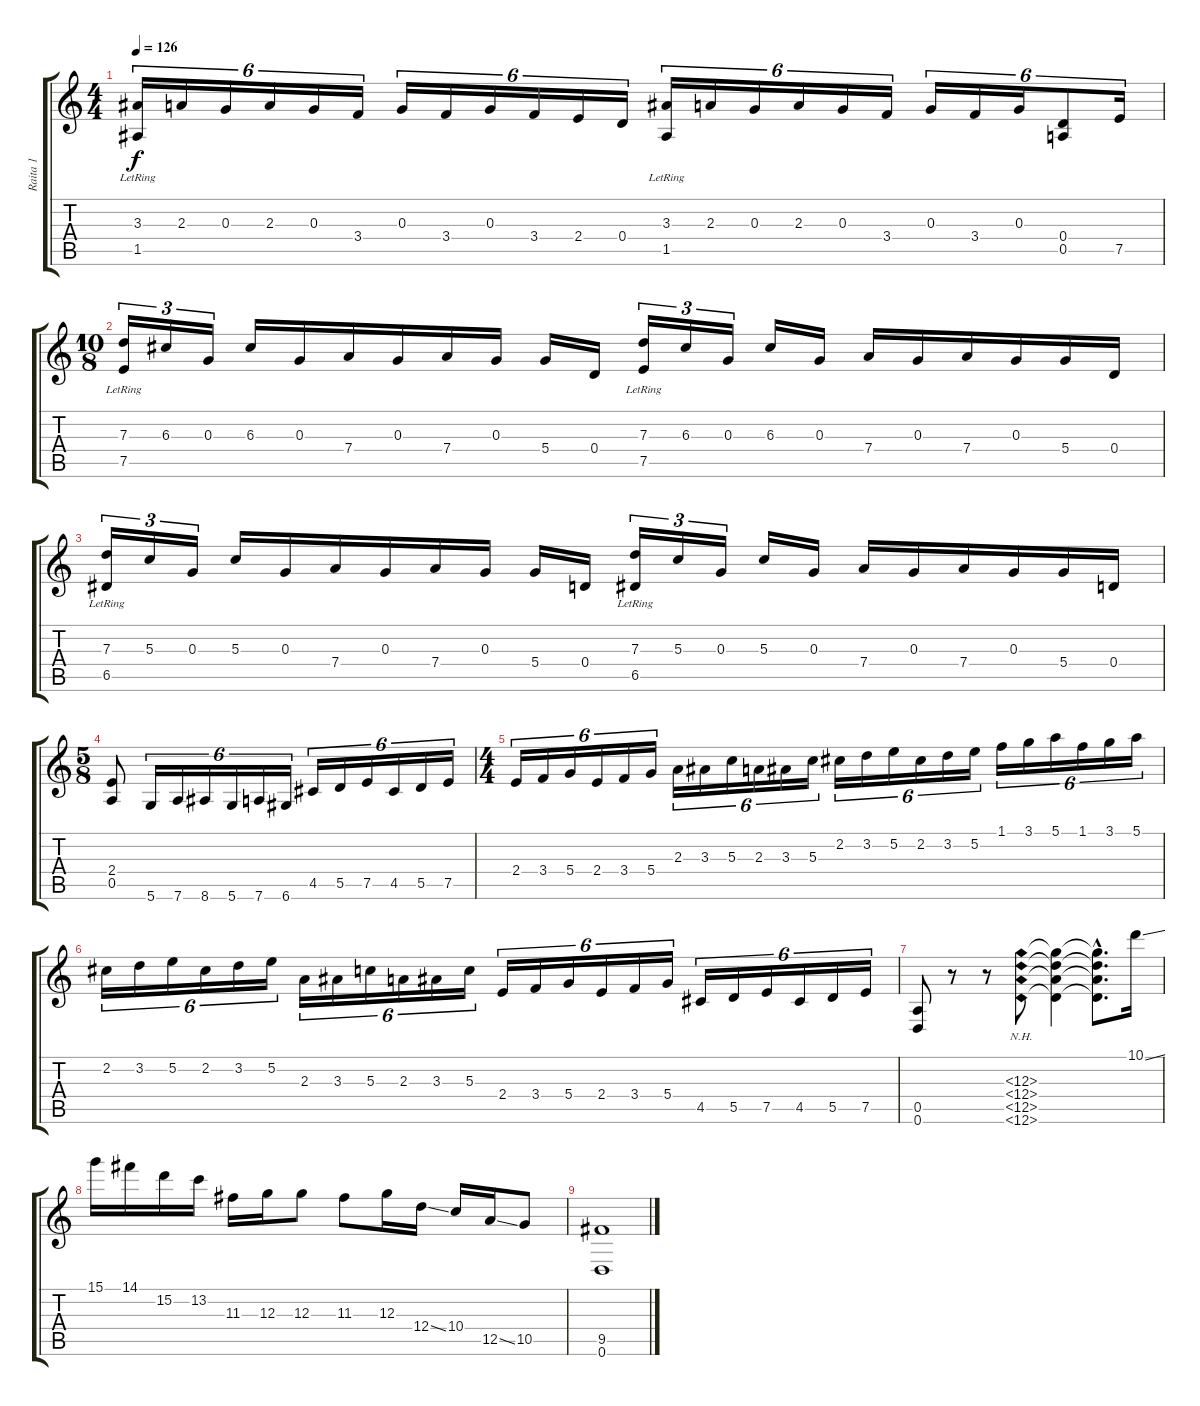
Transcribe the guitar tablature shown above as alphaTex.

\track ("Raita 1" "Raita 1") {instrument acousticguitarsteel}
\staff {score tabs}
\tuning (E4 B3 G3 D3 A2 D2) {hide}
\ts (4 4)
\tempo 126
\clef g2
\ks c
(3.3 1.5{lr}).16{tu (6 4) dy f} 2.3.16{tu (6 4)} 0.3.16{tu (6 4)} 2.3.16{tu (6 4)} 0.3.16{tu (6 4)} 3.4.16{tu (6 4)} 0.3.16{tu (6 4)} 3.4.16{tu (6 4)} 0.3.16{tu (6 4)} 3.4.16{tu (6 4)} 2.4.16{tu (6 4)} 0.4.16{tu (6 4)} (3.3 1.5{lr}).16{tu (6 4)} 2.3.16{tu (6 4)} 0.3.16{tu (6 4)} 2.3.16{tu (6 4)} 0.3.16{tu (6 4)} 3.4.16{tu (6 4)} 0.3.16{tu (6 4)} 3.4.16{tu (6 4)} 0.3.16{tu (6 4)} (0.4 0.5).8{tu (6 4)} 7.5.16{tu (6 4)} |
\ts (10 8)
(7.3 7.5{lr}).16{tu (3 2)} 6.3.16{tu (3 2)} 0.3.16{tu (3 2)} 6.3.16 0.3.16 7.4.16 0.3.16 7.4.16 0.3.16 5.4.16 0.4.16 (7.3 7.5{lr}).16{tu (3 2)} 6.3.16{tu (3 2)} 0.3.16{tu (3 2)} 6.3.16 0.3.16 7.4.16 0.3.16 7.4.16 0.3.16 5.4.16 0.4.16 |
(7.3 6.5{lr}).16{tu (3 2)} 5.3.16{tu (3 2)} 0.3.16{tu (3 2)} 5.3.16 0.3.16 7.4.16 0.3.16 7.4.16 0.3.16 5.4.16 0.4.16 (7.3 6.5{lr}).16{tu (3 2)} 5.3.16{tu (3 2)} 0.3.16{tu (3 2)} 5.3.16 0.3.16 7.4.16 0.3.16 7.4.16 0.3.16 5.4.16 0.4.16 |
\ts (5 8)
(2.4 0.5).8 5.6.16{tu (6 4)} 7.6.16{tu (6 4)} 8.6.16{tu (6 4)} 5.6.16{tu (6 4)} 7.6.16{tu (6 4)} 6.6.16{tu (6 4)} 4.5.16{tu (6 4)} 5.5.16{tu (6 4)} 7.5.16{tu (6 4)} 4.5.16{tu (6 4)} 5.5.16{tu (6 4)} 7.5.16{tu (6 4)} |
\ts (4 4)
2.4.16{tu (6 4)} 3.4.16{tu (6 4)} 5.4.16{tu (6 4)} 2.4.16{tu (6 4)} 3.4.16{tu (6 4)} 5.4.16{tu (6 4)} 2.3.16{tu (6 4)} 3.3.16{tu (6 4)} 5.3.16{tu (6 4)} 2.3.16{tu (6 4)} 3.3.16{tu (6 4)} 5.3.16{tu (6 4)} 2.2.16{tu (6 4)} 3.2.16{tu (6 4)} 5.2.16{tu (6 4)} 2.2.16{tu (6 4)} 3.2.16{tu (6 4)} 5.2.16{tu (6 4)} 1.1.16{tu (6 4)} 3.1.16{tu (6 4)} 5.1.16{tu (6 4)} 1.1.16{tu (6 4)} 3.1.16{tu (6 4)} 5.1.16{tu (6 4)} |
2.2.16{tu (6 4)} 3.2.16{tu (6 4)} 5.2.16{tu (6 4)} 2.2.16{tu (6 4)} 3.2.16{tu (6 4)} 5.2.16{tu (6 4)} 2.3.16{tu (6 4)} 3.3.16{tu (6 4)} 5.3.16{tu (6 4)} 2.3.16{tu (6 4)} 3.3.16{tu (6 4)} 5.3.16{tu (6 4)} 2.4.16{tu (6 4)} 3.4.16{tu (6 4)} 5.4.16{tu (6 4)} 2.4.16{tu (6 4)} 3.4.16{tu (6 4)} 5.4.16{tu (6 4)} 4.5.16{tu (6 4)} 5.5.16{tu (6 4)} 7.5.16{tu (6 4)} 4.5.16{tu (6 4)} 5.5.16{tu (6 4)} 7.5.16{tu (6 4)} |
(0.5 0.6).8 r.8 r.8 (12.3{nh} 12.4{nh} 12.5{nh} 12.6{nh}).8 (12.3{t} 12.4{t} 12.5{t} 12.6{t}).4 (12.3{hac t} 12.4{hac t} 12.5{hac t} 12.6{hac t}).8{d} 10.1{ss}.16 |
15.1.16 14.1.16 15.2.16 13.2.16 11.3.16 12.3.16 12.3.8 11.3.8 12.3.16 12.4{ss}.16 10.4.16 12.5{ss}.16 10.5.8 |
(9.5 0.6).1
